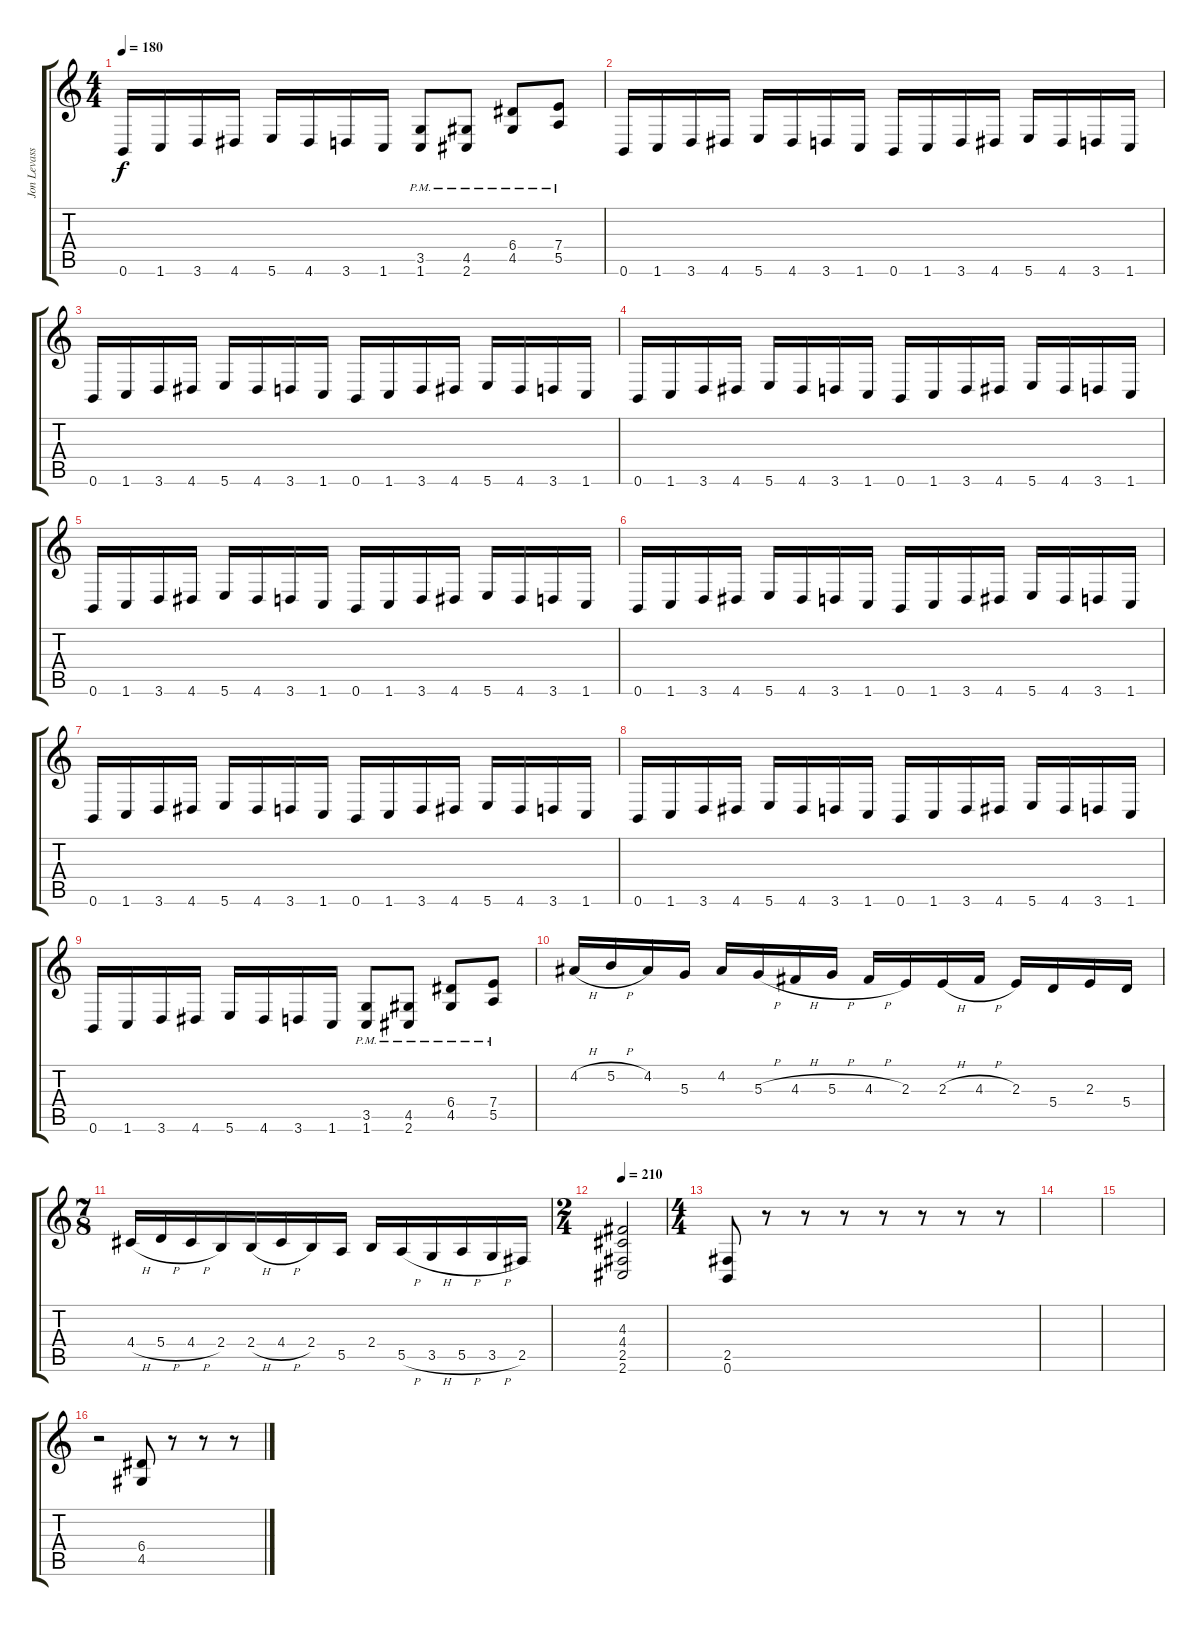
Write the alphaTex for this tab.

\track ("Jon Levasseur" "Jon Levass") {instrument distortionguitar}
\staff {score tabs}
\tuning (B3 Gb3 D3 A2 E2 B1) {hide}
\ts (4 4)
\tempo 180
\clef g2
\ks c
0.6.16{dy f} 1.6.16 3.6.16 4.6.16 5.6.16 4.6.16 3.6.16 1.6.16 (3.5{pm} 1.6{pm}).8 (4.5{pm} 2.6{pm}).8 (6.4{pm} 4.5{pm}).8 (7.4{pm} 5.5{pm}).8 |
0.6.16 1.6.16 3.6.16 4.6.16 5.6.16 4.6.16 3.6.16 1.6.16 0.6.16 1.6.16 3.6.16 4.6.16 5.6.16 4.6.16 3.6.16 1.6.16 |
0.6.16 1.6.16 3.6.16 4.6.16 5.6.16 4.6.16 3.6.16 1.6.16 0.6.16 1.6.16 3.6.16 4.6.16 5.6.16 4.6.16 3.6.16 1.6.16 |
0.6.16 1.6.16 3.6.16 4.6.16 5.6.16 4.6.16 3.6.16 1.6.16 0.6.16 1.6.16 3.6.16 4.6.16 5.6.16 4.6.16 3.6.16 1.6.16 |
0.6.16 1.6.16 3.6.16 4.6.16 5.6.16 4.6.16 3.6.16 1.6.16 0.6.16 1.6.16 3.6.16 4.6.16 5.6.16 4.6.16 3.6.16 1.6.16 |
0.6.16 1.6.16 3.6.16 4.6.16 5.6.16 4.6.16 3.6.16 1.6.16 0.6.16 1.6.16 3.6.16 4.6.16 5.6.16 4.6.16 3.6.16 1.6.16 |
0.6.16 1.6.16 3.6.16 4.6.16 5.6.16 4.6.16 3.6.16 1.6.16 0.6.16 1.6.16 3.6.16 4.6.16 5.6.16 4.6.16 3.6.16 1.6.16 |
0.6.16 1.6.16 3.6.16 4.6.16 5.6.16 4.6.16 3.6.16 1.6.16 0.6.16 1.6.16 3.6.16 4.6.16 5.6.16 4.6.16 3.6.16 1.6.16 |
0.6.16 1.6.16 3.6.16 4.6.16 5.6.16 4.6.16 3.6.16 1.6.16 (3.5{pm} 1.6{pm}).8 (4.5{pm} 2.6{pm}).8 (6.4{pm} 4.5{pm}).8 (7.4{pm} 5.5{pm}).8 |
4.2{h}.16 5.2{h}.16 4.2.16 5.3.16 4.2.16 5.3{h}.16 4.3{h}.16 5.3{h}.16 4.3{h}.16 2.3.16 2.3{h}.16 4.3{h}.16 2.3.16 5.4.16 2.3.16 5.4.16 |
\ts (7 8)
4.4{h}.16 5.4{h}.16 4.4{h}.16 2.4.16 2.4{h}.16 4.4{h}.16 2.4.16 5.5.16 2.4.16 5.5{h}.16 3.5{h}.16 5.5{h}.16 3.5{h}.16 2.5.16 |
\ts (2 4)
\tempo 230
\tempo 210
(4.3 4.4 2.5 2.6).2 |
\ts (4 4)
(2.5 0.6).8 r.8 r.8 r.8 r.8 r.8 r.8 r.8 |
|
|
r.2 (6.4 4.5).8 r.8 r.8 r.8
